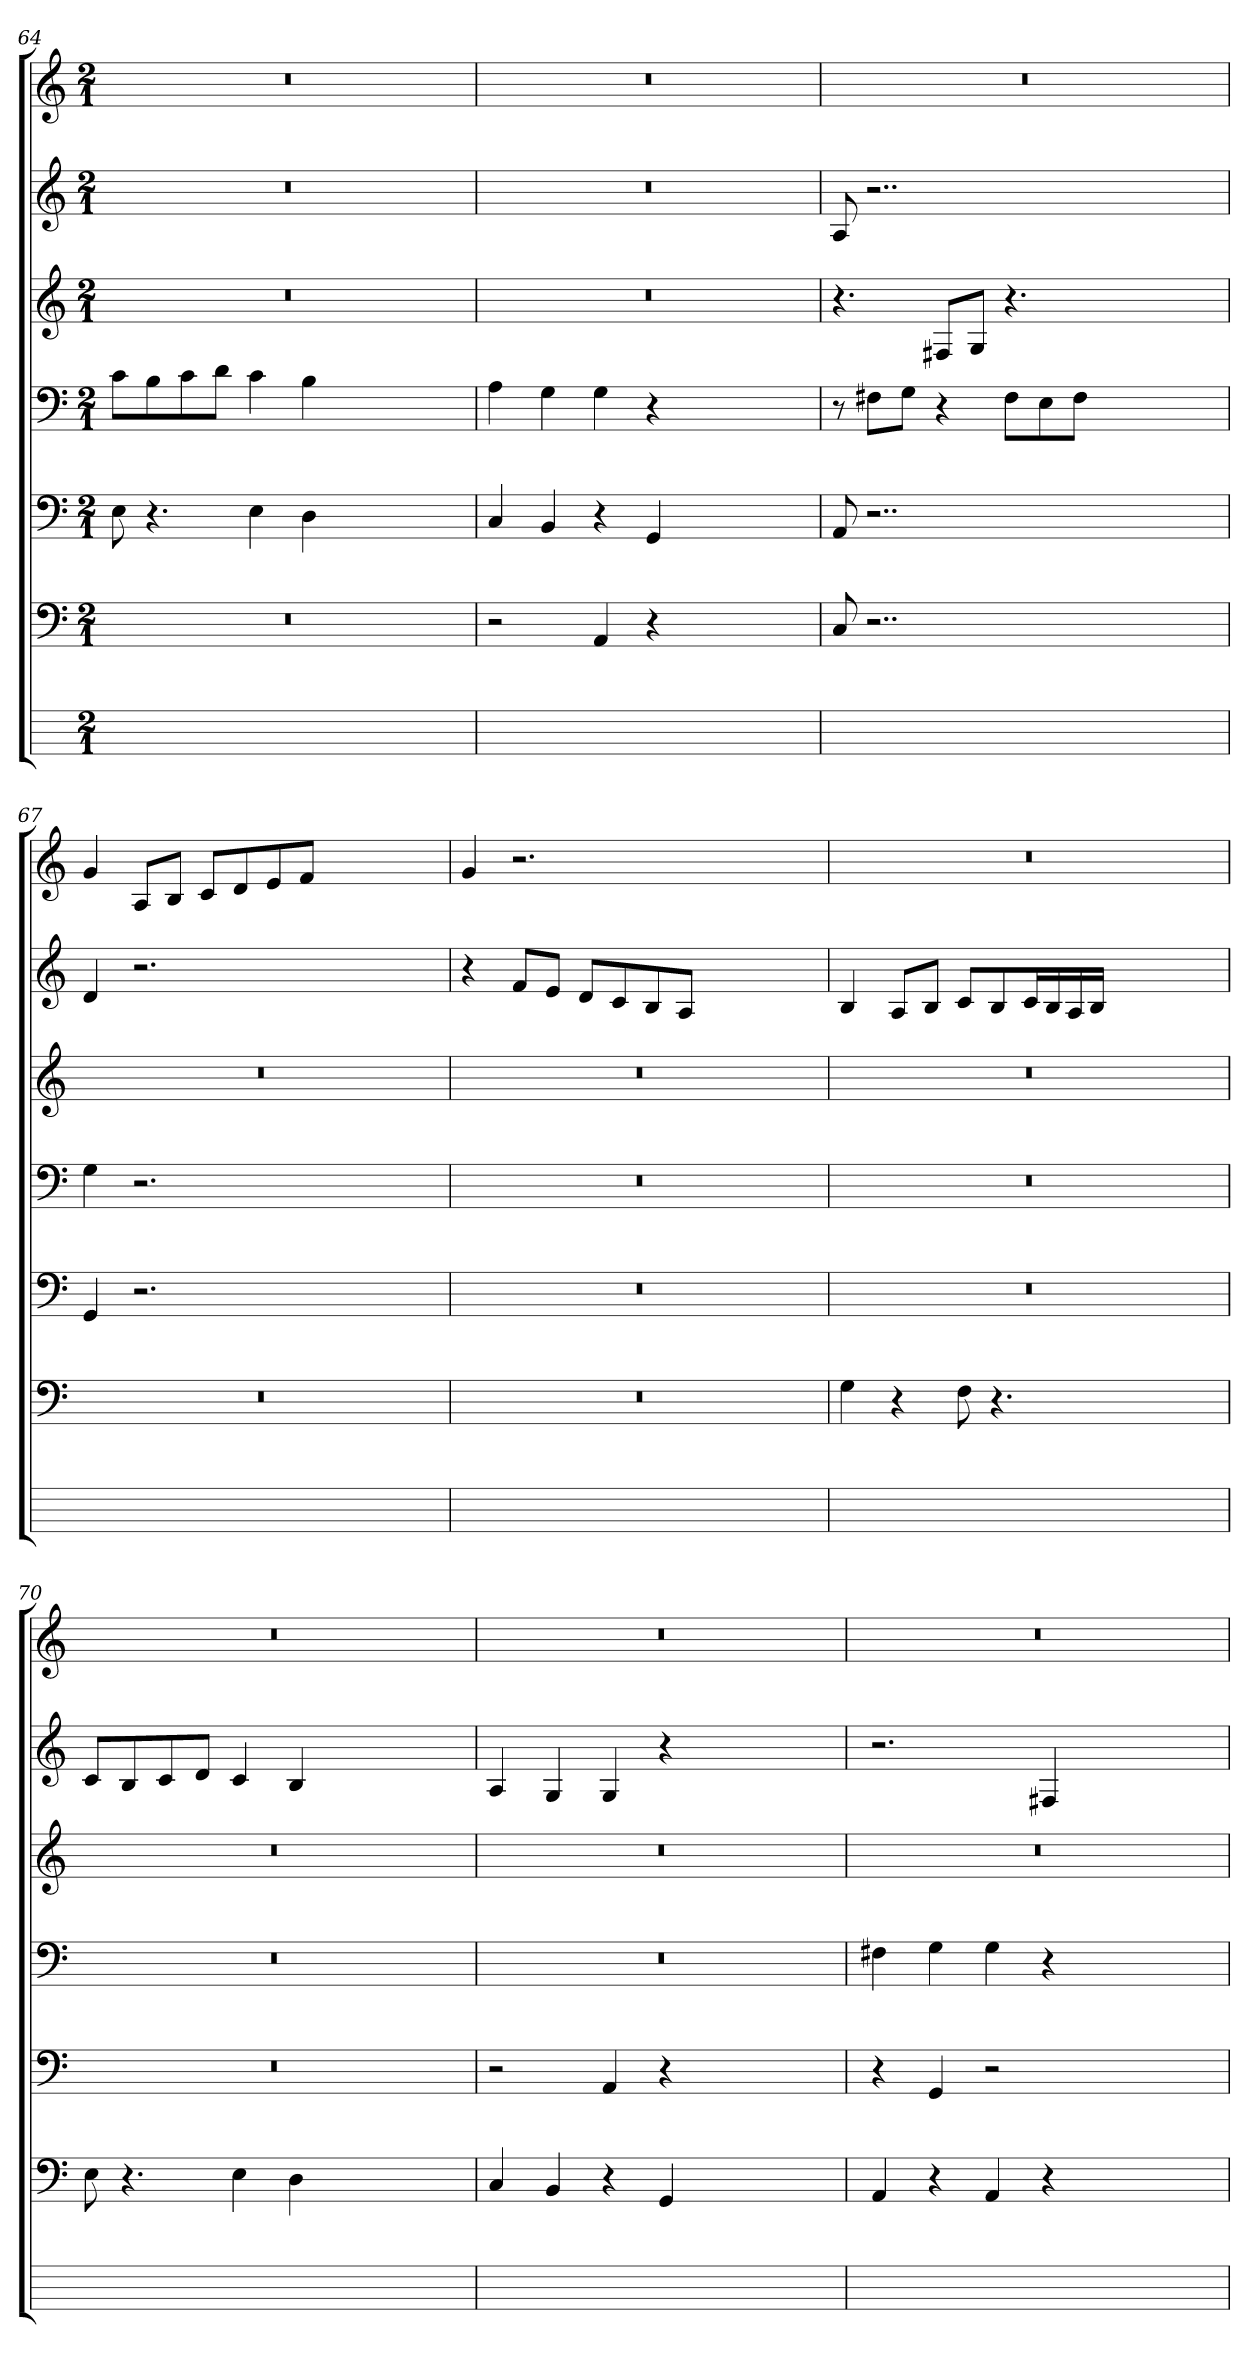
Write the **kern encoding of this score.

**kern	**kern	**kern	**kern	**kern	**kern	**kern
*part7	*part6	*part5	*part4	*part3	*part2	*part1
*staff7	*staff6	*staff5	*staff4	*staff3	*staff2	*staff1
*	*clefF4	*clefF4	*clefF4	*clefG2	*clefG2	*clefG2
*	*k[]	*k[]	*k[]	*k[]	*k[]	*k[]
*	*C:	*C:	*C:	*C:	*C:	*C:
*M2/1	*M2/1	*M2/1	*M2/1	*M2/1	*M2/1	*M2/1
=64	=64	=64	=64	=64	=64	=64
0ryy	0r	8E	8cL	0r	0r	0r
.	.	4.r	8Bi	.	.	.
.	.	.	8ci	.	.	.
.	.	.	8diJ	.	.	.
.	.	4Ej	4cj	.	.	.
.	.	4Dj	4B	.	.	.
.	.	1ryy	1ryy	.	.	.
=65	=65	=65	=65	=65	=65	=65
0ryy	2r	4C	4A	0r	0r	0r
.	.	4BBZ	4G	.	.	.
.	4AAZ	4r	4G	.	.	.
.	4r	4GGi	4r	.	.	.
.	1ryy	1ryy	1ryy	.	.	.
=66	=66	=66	=66	=66	=66	=66
0ryy	8CZ	8AA	8r	4.r	8A	0r
.	2..r	2..r	8F#XiL	.	2..r	.
.	.	.	8GjJ	.	.	.
.	.	.	4r	8F#iL	.	.
.	.	.	.	8GjJ	.	.
.	.	.	8F#iL	4.r	.	.
.	.	.	8E	.	.	.
.	.	.	8F#iJ	.	.	.
.	1ryy	1ryy	1ryy	1ryy	1ryy	.
=67	=67	=67	=67	=67	=67	=67
0ryy	0r	4GG	4G	0r	4dZ	4gj
.	.	2.r	2.r	.	2.r	8AiL
.	.	.	.	.	.	8BiJ
.	.	.	.	.	.	8ciL
.	.	.	.	.	.	8di
.	.	.	.	.	.	8ei
.	.	.	.	.	.	8fiJ
.	.	1ryy	1ryy	.	1ryy	1ryy
=68	=68	=68	=68	=68	=68	=68
0ryy	0r	0r	0r	0r	4r	4gj
.	.	.	.	.	8fiL	2.r
.	.	.	.	.	8eiJ	.
.	.	.	.	.	8dZL	.
.	.	.	.	.	8ci	.
.	.	.	.	.	8BZ	.
.	.	.	.	.	8AiJ	.
.	.	.	.	.	1ryy	1ryy
=69	=69	=69	=69	=69	=69	=69
0ryy	4Gj	0r	0r	0r	4B	0r
.	4r	.	.	.	8AiL	.
.	.	.	.	.	8BiJ	.
.	8F	.	.	.	8cZL	.
.	4.r	.	.	.	8Bi	.
.	.	.	.	.	16ciL	.
.	.	.	.	.	16Bi	.
.	.	.	.	.	16Ai	.
.	.	.	.	.	16BiJJ	.
.	1ryy	.	.	.	1ryy	.
=70	=70	=70	=70	=70	=70	=70
0ryy	8E	0r	0r	0r	8cL	0r
.	4.r	.	.	.	8Bi	.
.	.	.	.	.	8ci	.
.	.	.	.	.	8diJ	.
.	4Ej	.	.	.	4cj	.
.	4Dj	.	.	.	4B	.
.	1ryy	.	.	.	1ryy	.
=71	=71	=71	=71	=71	=71	=71
0ryy	4C	2r	0r	0r	4A	0r
.	4BBZ	.	.	.	4G	.
.	4r	4AAZ	.	.	4G	.
.	4GGi	4r	.	.	4r	.
.	1ryy	1ryy	.	.	1ryy	.
=72	=72	=72	=72	=72	=72	=72
0ryy	4AA	4r	4F#XZ	0r	2.r	0r
.	4r	4GGj	4Gj	.	.	.
.	4AAj	2r	4Gj	.	.	.
.	4r	.	4r	.	4F#j	.
.	1ryy	1ryy	1ryy	.	1ryy	.
=	=	=	=	=	=	=
*-	*-	*-	*-	*-	*-	*-
